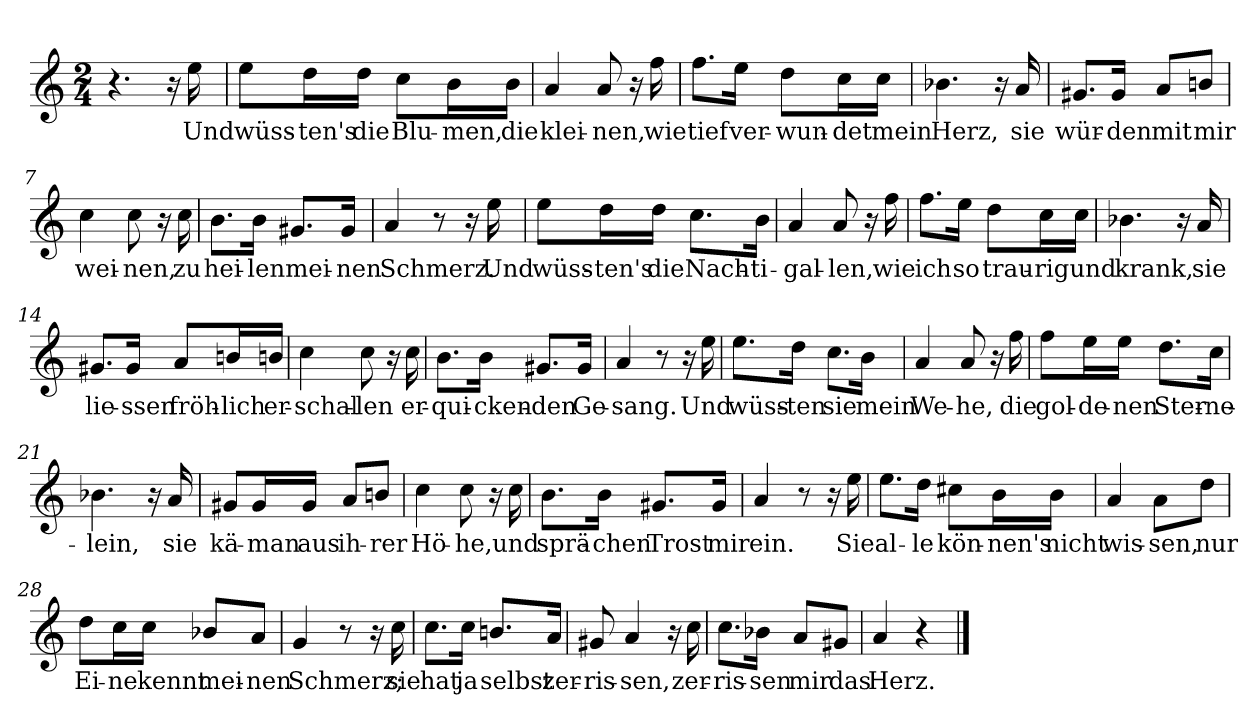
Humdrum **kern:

**kern	**text
*part1	*part1
*staff1	*staff1
*clefG2	*
*k[]	*
*M2/4	*
=1	=1
4.r	.
16r	.
!	!LO:LY:b
16ee\	Und
=2	=2
!	!LO:LY:b
8ee\L	wüss-
!	!LO:LY:b
16dd\L	-ten's
!	!LO:LY:b
16dd\JJ	die
!	!LO:LY:b
8cc\L	Blu-
!	!LO:LY:b
16b\L	-men,
!	!LO:LY:b
16b\JJ	die
=3	=3
!	!LO:LY:b
4a/	klei-
!	!LO:LY:b
8a/	-nen,
16r	.
!	!LO:LY:b
16ff\	wie
=4	=4
!	!LO:LY:b
8.ff\L	tief
!	!LO:LY:b
16ee\Jk	ver-
!	!LO:LY:b
8dd\L	-wun-
!	!LO:LY:b
16cc\L	-det
!	!LO:LY:b
16cc\JJ	mein
=5	=5
!	!LO:LY:b
4.b-X\	Herz,
16r	.
!	!LO:LY:b
16a/	sie
=6	=6
!	!LO:LY:b
8.g#X/L	wür-
!	!LO:LY:b
16g#/Jk	-den
!	!LO:LY:b
8a/L	mit
!	!LO:LY:b
8bn/J	mir
=7	=7
!	!LO:LY:b
4cc\	wei-
!	!LO:LY:b
8cc\	-nen,
16r	.
!	!LO:LY:b
16cc\	zu
!!LO:LB:g=z
=8	=8
!	!LO:LY:b
8.b\L	hei-
!	!LO:LY:b
16b\Jk	-len
!	!LO:LY:b
8.g#X/L	mei-
!	!LO:LY:b
16g#/Jk	-nen
=9	=9
!	!LO:LY:b
4a/	Schmerz.
8r	.
16r	.
!	!LO:LY:b
16ee\	Und
=10	=10
!	!LO:LY:b
8ee\L	wüss-
!	!LO:LY:b
16dd\L	-ten's
!	!LO:LY:b
16dd\JJ	die
!	!LO:LY:b
8.cc\L	Nach-
!	!LO:LY:b
16b\Jk	-ti-
=11	=11
!	!LO:LY:b
4a/	-gal-
!	!LO:LY:b
8a/	-len,
16r	.
!	!LO:LY:b
16ff\	wie
=12	=12
!	!LO:LY:b
8.ff\L	ich
!	!LO:LY:b
16ee\Jk	so
!	!LO:LY:b
8dd\L	trau-
!	!LO:LY:b
16cc\L	-rig
!	!LO:LY:b
16cc\JJ	und
=13	=13
!	!LO:LY:b
4.b-X\	krank,
16r	.
!	!LO:LY:b
16a/	sie
!!LO:LB:g=z
=14	=14
!	!LO:LY:b
8.g#X/L	lie-
!	!LO:LY:b
16g#/Jk	-ssen
!	!LO:LY:b
8a/L	fröh-
!	!LO:LY:b
16bn/L	-lich
!	!LO:LY:b
16bn/JJ	er-
=15	=15
!	!LO:LY:b
4cc\	-schal-
!	!LO:LY:b
8cc\	-len
16r	.
!	!LO:LY:b
16cc\	er-
=16	=16
!	!LO:LY:b
8.b\L	-qui-
!	!LO:LY:b
16b\Jk	-cken-
!	!LO:LY:b
8.g#X/L	-den
!	!LO:LY:b
16g#/Jk	Ge-
=17	=17
!	!LO:LY:b
4a/	-sang.
8r	.
16r	.
!	!LO:LY:b
16ee\	Und
=18	=18
!	!LO:LY:b
8.ee\L	wüss-
!	!LO:LY:b
16dd\Jk	-ten
!	!LO:LY:b
8.cc\L	sie
!	!LO:LY:b
16b\Jk	mein
=19	=19
!	!LO:LY:b
4a/	We-
!	!LO:LY:b
8a/	-he,
16r	.
!	!LO:LY:b
16ff\	die
=20	=20
!	!LO:LY:b
8ff\L	gol-
!	!LO:LY:b
16ee\L	-de-
!	!LO:LY:b
16ee\JJ	-nen
!	!LO:LY:b
8.dd\L	Ster-
!	!LO:LY:b
16cc\Jk	-ne-
!!LO:LB:g=z
=21	=21
!	!LO:LY:b
4.b-X\	-lein,
16r	.
!	!LO:LY:b
16a/	sie
=22	=22
!	!LO:LY:b
8g#X/L	kä-
!	!LO:LY:b
16g#/L	-man
!	!LO:LY:b
16g#/JJ	aus
!	!LO:LY:b
8a/L	ih-
!	!LO:LY:b
8bn/J	-rer
=23	=23
!	!LO:LY:b
4cc\	Hö-
!	!LO:LY:b
8cc\	-he,
16r	.
!	!LO:LY:b
16cc\	und
=24	=24
!	!LO:LY:b
8.b\L	sprä-
!	!LO:LY:b
16b\Jk	-chen
!	!LO:LY:b
8.g#X/L	Trost
!	!LO:LY:b
16g#/Jk	mir
=25	=25
!	!LO:LY:b
4a/	ein.
8r	.
16r	.
!	!LO:LY:b
16ee\	Sie
=26	=26
!	!LO:LY:b
8.ee\L	al-
!	!LO:LY:b
16dd\Jk	-le
!	!LO:LY:b
8cc#X\L	kön-
!	!LO:LY:b
16b\L	-nen's
!	!LO:LY:b
16b\JJ	nicht
=27	=27
!	!LO:LY:b
4a/	wis-
!	!LO:LY:b
8a\L	-sen,
!	!LO:LY:b
8dd\J	nur
!!LO:LB:g=z
=28	=28
!	!LO:LY:b
8dd\L	Ei-
!	!LO:LY:b
16cc\L	-ne
!	!LO:LY:b
16cc\JJ	kennt
!	!LO:LY:b
8b-X/L	mei-
!	!LO:LY:b
8a/J	-nen
=29	=29
!	!LO:LY:b
4g/	Schmerz;
8r	.
16r	.
!	!LO:LY:b
16cc\	sie
=30	=30
!	!LO:LY:b
8.cc\L	hat
!	!LO:LY:b
16cc\Jk	ja
!	!LO:LY:b
8.bn/L	selbst
!	!LO:LY:b
16a/Jk	zer-
=31	=31
!	!LO:LY:b
8g#X/	-ris-
!	!LO:LY:b
4a/	-sen,
16r	.
!	!LO:LY:b
16cc\	zer-
=32	=32
!	!LO:LY:b
8.cc\L	-ris-
!	!LO:LY:b
16b-X\Jk	-sen
!	!LO:LY:b
8a/L	mir
!	!LO:LY:b
8g#X/J	das
=33	=33
!	!LO:LY:b
4a/	Herz.
4r	.
==	==
*-	*-
